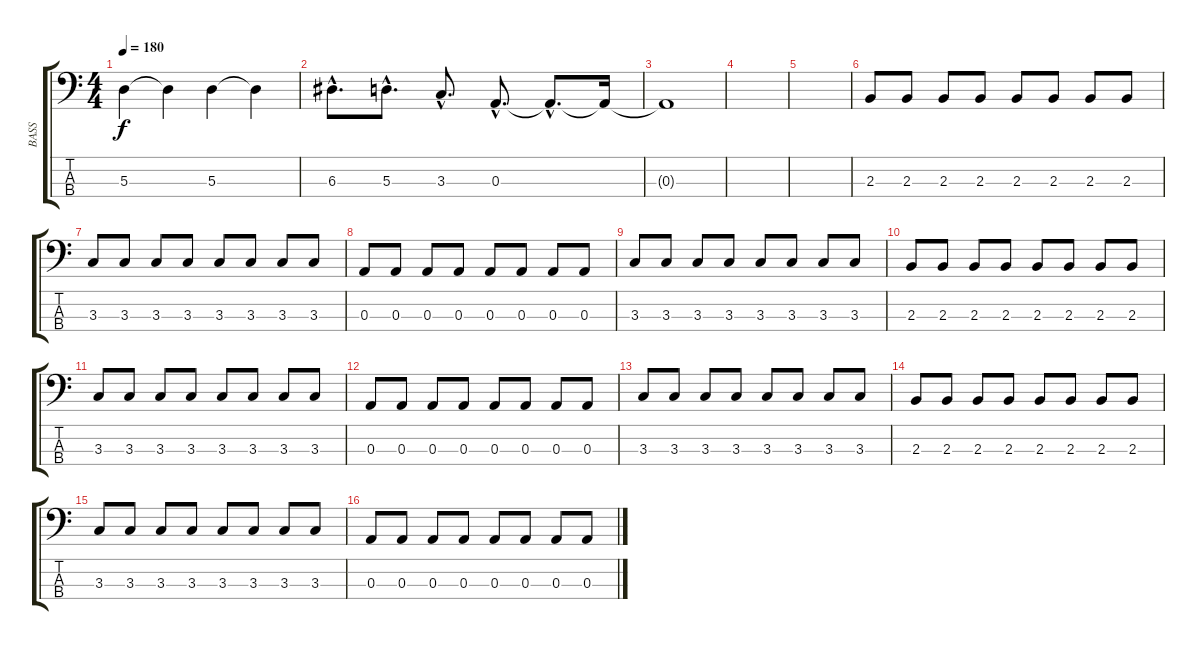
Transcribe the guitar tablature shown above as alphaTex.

\track ("BASS" "BASS") {instrument electricbassfinger}
\staff {score tabs}
\tuning (G2 D2 A1 E1) {hide}
\ts (4 4)
\tempo 180
\clef f4
\ks c
5.3.4{dy f} 5.3{t}.4 5.3.4 5.3{t}.4 |
6.3{hac}.8{d} 5.3{hac}.8{d} 3.3{hac}.8{d} 0.3{hac}.8{d} 0.3{hac t}.8{d} 0.3{t}.16 |
0.3{t}.1 |
|
|
\section ("" "")
2.3.8 2.3.8 2.3.8 2.3.8 2.3.8 2.3.8 2.3.8 2.3.8 |
3.3.8 3.3.8 3.3.8 3.3.8 3.3.8 3.3.8 3.3.8 3.3.8 |
0.3.8 0.3.8 0.3.8 0.3.8 0.3.8 0.3.8 0.3.8 0.3.8 |
3.3.8 3.3.8 3.3.8 3.3.8 3.3.8 3.3.8 3.3.8 3.3.8 |
2.3.8 2.3.8 2.3.8 2.3.8 2.3.8 2.3.8 2.3.8 2.3.8 |
3.3.8 3.3.8 3.3.8 3.3.8 3.3.8 3.3.8 3.3.8 3.3.8 |
0.3.8 0.3.8 0.3.8 0.3.8 0.3.8 0.3.8 0.3.8 0.3.8 |
3.3.8 3.3.8 3.3.8 3.3.8 3.3.8 3.3.8 3.3.8 3.3.8 |
2.3.8 2.3.8 2.3.8 2.3.8 2.3.8 2.3.8 2.3.8 2.3.8 |
3.3.8 3.3.8 3.3.8 3.3.8 3.3.8 3.3.8 3.3.8 3.3.8 |
0.3.8 0.3.8 0.3.8 0.3.8 0.3.8 0.3.8 0.3.8 0.3.8
